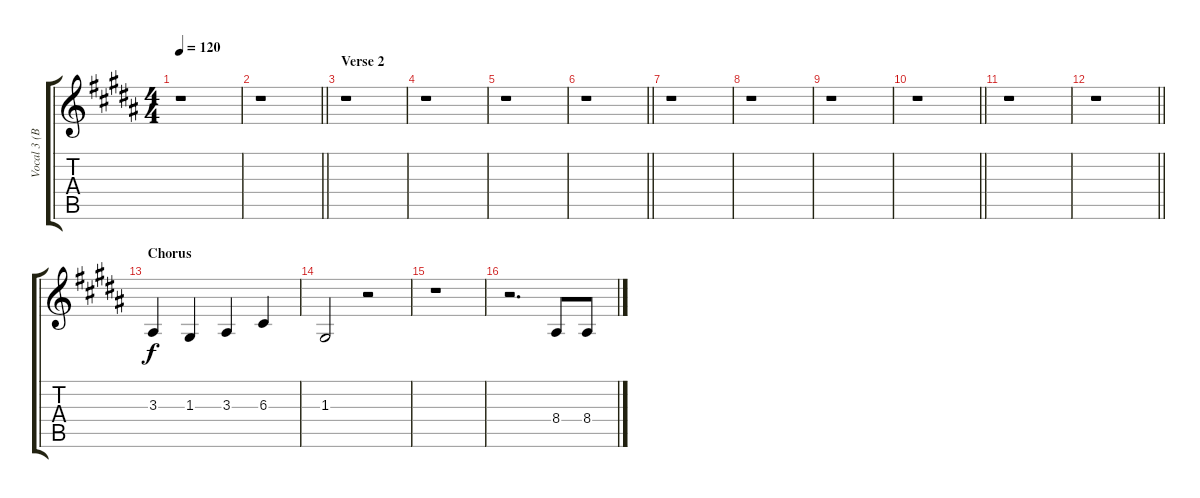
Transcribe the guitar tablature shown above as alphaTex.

\track ("Vocal 3 (Background)" "Vocal 3 (B") {instrument tenorsax}
\staff {score tabs}
\tuning (E4 B3 G3 D3 A2 E2) {hide}
\ts (4 4)
\tempo 120
\clef g2
\ks b
r.1{dy f} |
\barLineRight lightlight
r.1 |
\section ("" "Verse 2")
r.1 |
r.1 |
r.1 |
\barLineRight lightlight
r.1 |
r.1 |
r.1 |
r.1 |
\barLineRight lightlight
r.1 |
r.1 |
\barLineRight lightlight
r.1 |
\section ("" "Chorus")
3.3.4 1.3.4 3.3.4 6.3.4 |
1.3.2 r.2 |
r.1 |
r.2{d} 8.4.8 8.4.8
